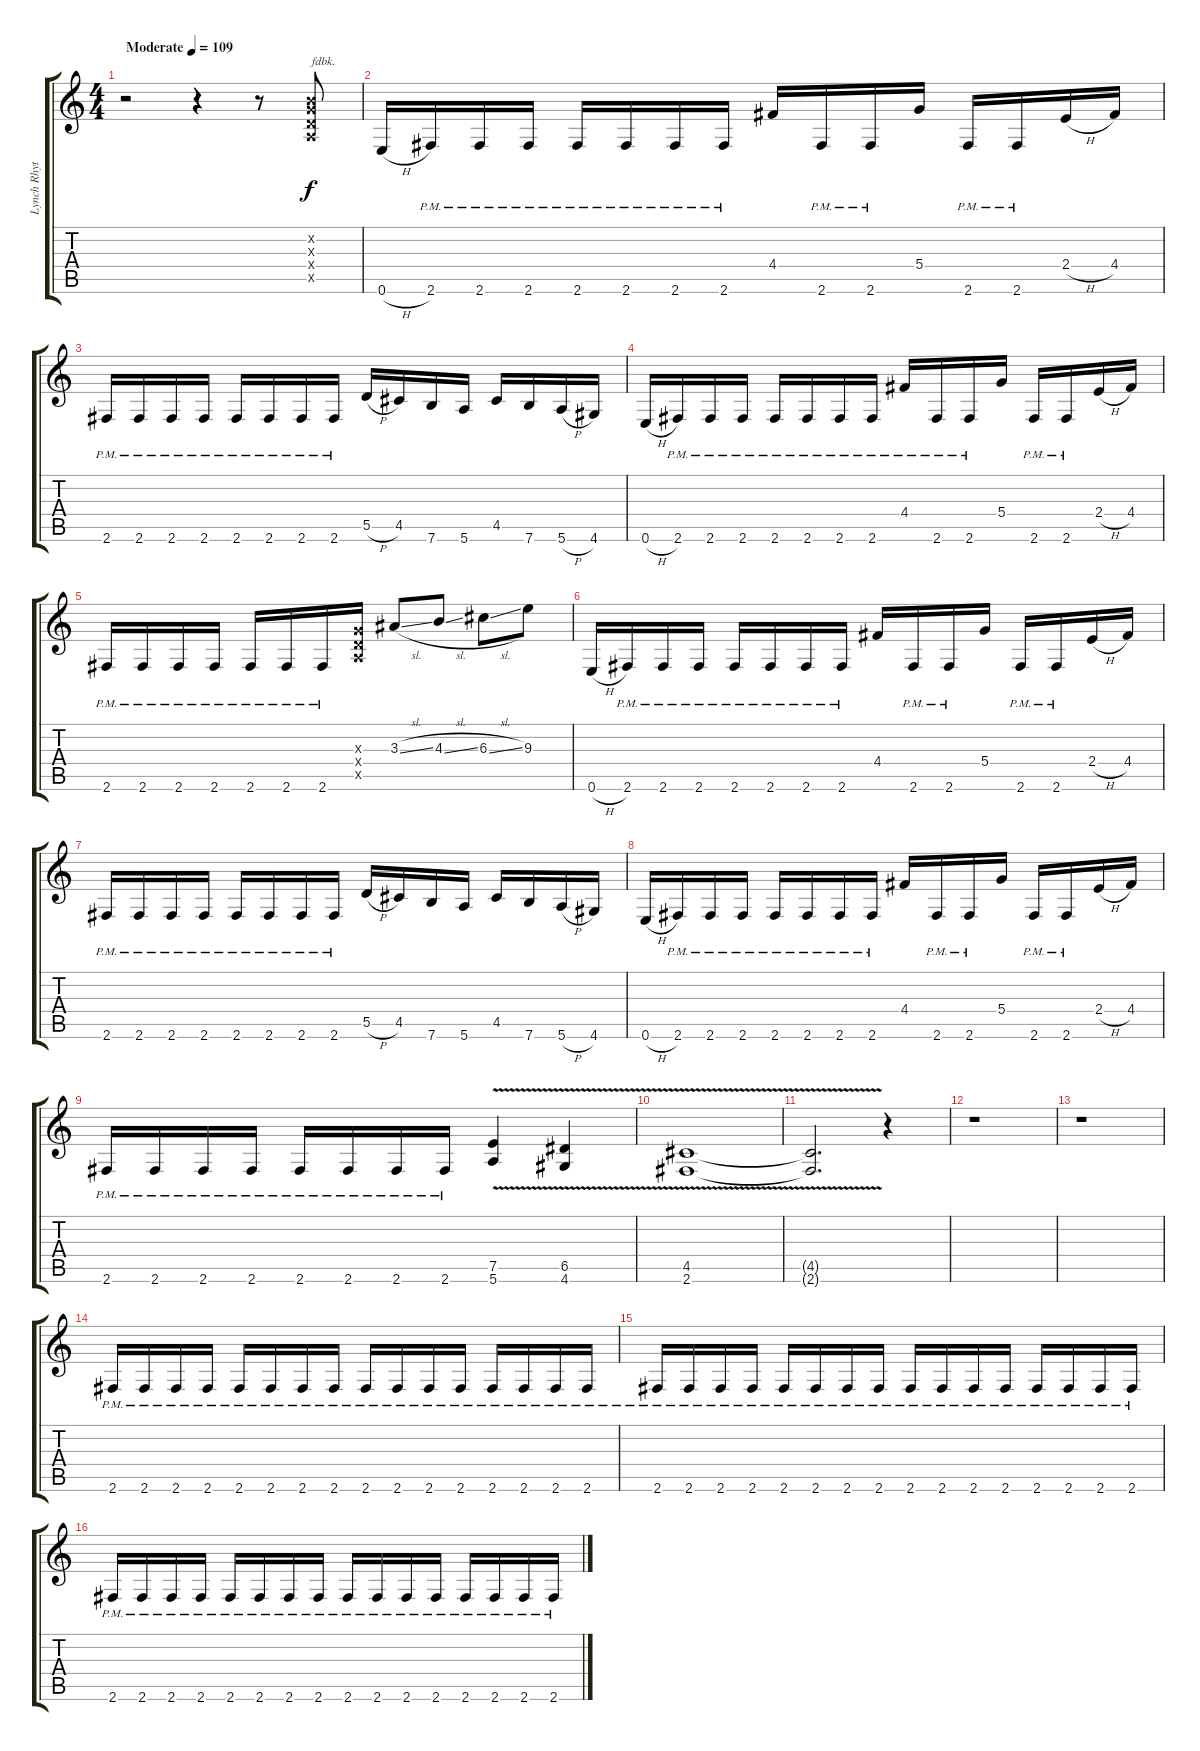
\track ("Lynch Rhythm" "Lynch Rhyt") {instrument distortionguitar}
\staff {score tabs}
\tuning (E4 B3 G3 D3 A2 E2) {hide}
\ts (4 4)
\tempo (109 "Moderate")
\clef g2
\ks c
r.2{dy f volume 0 instrument distortionguitar} r.4 r.8{volume 16} (0.2{x} 0.3{x} 0.4{x} 0.5{x}).8{txt "fdbk."} |
0.6{h}.16 2.6{pm}.16 2.6{pm}.16 2.6{pm}.16 2.6{pm}.16 2.6{pm}.16 2.6{pm}.16 2.6{pm}.16 4.4.16 2.6{pm}.16 2.6{pm}.16 5.4.16 2.6{pm}.16 2.6{pm}.16 2.4{h}.16 4.4.16 |
2.6{pm}.16 2.6{pm}.16 2.6{pm}.16 2.6{pm}.16 2.6{pm}.16 2.6{pm}.16 2.6{pm}.16 2.6{pm}.16 5.5{h}.16 4.5.16 7.6.16 5.6.16 4.5.16 7.6.16 5.6{h}.16 4.6.16 |
0.6{h}.16 2.6{pm}.16 2.6{pm}.16 2.6{pm}.16 2.6{pm}.16 2.6{pm}.16 2.6{pm}.16 2.6{pm}.16 4.4{pm}.16 2.6{pm}.16 2.6{pm}.16 5.4.16 2.6{pm}.16 2.6{pm}.16 2.4{h}.16 4.4.16 |
2.6{pm}.16 2.6{pm}.16 2.6{pm}.16 2.6{pm}.16 2.6{pm}.16 2.6{pm}.16 2.6{pm}.16 (0.3{x} 0.4{x} 0.5{x}).16 3.3{sl}.8 4.3{sl}.8 6.3{sl}.8 9.3.8 |
0.6{h}.16 2.6{pm}.16 2.6{pm}.16 2.6{pm}.16 2.6{pm}.16 2.6{pm}.16 2.6{pm}.16 2.6{pm}.16 4.4.16 2.6{pm}.16 2.6{pm}.16 5.4.16 2.6{pm}.16 2.6{pm}.16 2.4{h}.16 4.4.16 |
2.6{pm}.16 2.6{pm}.16 2.6{pm}.16 2.6{pm}.16 2.6{pm}.16 2.6{pm}.16 2.6{pm}.16 2.6{pm}.16 5.5{h}.16 4.5.16 7.6.16 5.6.16 4.5.16 7.6.16 5.6{h}.16 4.6.16 |
0.6{h}.16 2.6{pm}.16 2.6{pm}.16 2.6{pm}.16 2.6{pm}.16 2.6{pm}.16 2.6{pm}.16 2.6{pm}.16 4.4.16 2.6{pm}.16 2.6{pm}.16 5.4.16 2.6{pm}.16 2.6{pm}.16 2.4{h}.16 4.4.16 |
2.6{pm}.16 2.6{pm}.16 2.6{pm}.16 2.6{pm}.16 2.6{pm}.16 2.6{pm}.16 2.6{pm}.16 2.6{pm}.16 (7.5{v} 5.6{v}).4 (6.5{v} 4.6{v}).4 |
(4.5{v} 2.6).1 |
(4.5{t} 2.6{t}).2{d volume 0} r.4 |
r.1{volume 10} |
r.1 |
2.6{pm}.16 2.6{pm}.16 2.6{pm}.16 2.6{pm}.16 2.6{pm}.16 2.6{pm}.16 2.6{pm}.16 2.6{pm}.16 2.6{pm}.16 2.6{pm}.16 2.6{pm}.16 2.6{pm}.16 2.6{pm}.16 2.6{pm}.16 2.6{pm}.16 2.6{pm}.16 |
2.6{pm}.16 2.6{pm}.16 2.6{pm}.16 2.6{pm}.16 2.6{pm}.16 2.6{pm}.16 2.6{pm}.16 2.6{pm}.16 2.6{pm}.16 2.6{pm}.16 2.6{pm}.16 2.6{pm}.16 2.6{pm}.16 2.6{pm}.16 2.6{pm}.16 2.6{pm}.16 |
2.6{pm}.16 2.6{pm}.16 2.6{pm}.16 2.6{pm}.16 2.6{pm}.16 2.6{pm}.16 2.6{pm}.16 2.6{pm}.16 2.6{pm}.16 2.6{pm}.16 2.6{pm}.16 2.6{pm}.16 2.6{pm}.16 2.6{pm}.16 2.6{pm}.16 2.6{pm}.16
